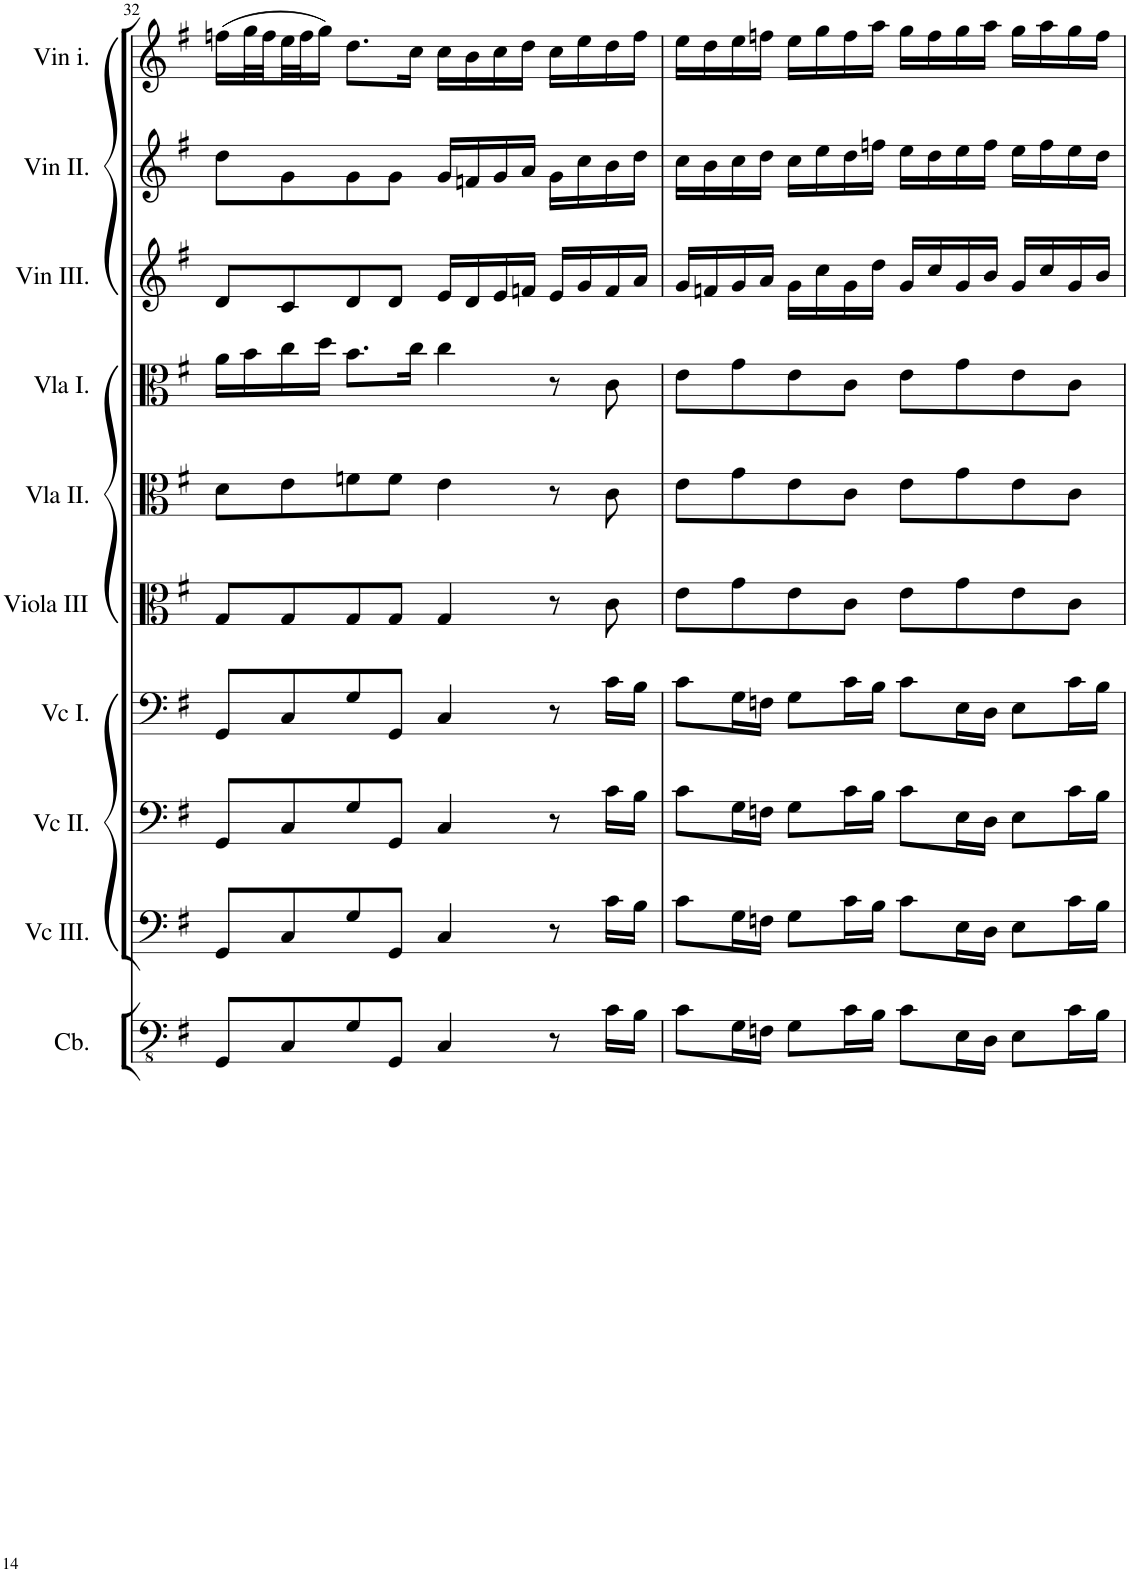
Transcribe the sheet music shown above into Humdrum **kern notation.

**kern	**kern	**kern	**kern	**kern	**kern	**kern	**kern	**kern	**kern
*part10	*part9	*part8	*part7	*part6	*part5	*part4	*part3	*part2	*part1
*staff10	*staff9	*staff8	*staff7	*staff6	*staff5	*staff4	*staff3	*staff2	*staff1
*I"Contrabass	*I"Violoncello III	*I"Violoncello II	*I"Violoncello I	*I"Viola III	*I"Viola II	*I"Viola I	*I"Violin III	*I"Violin II	*I"Violin I
*I'Cb.	*I'Vc III.	*I'Vc II.	*I'Vc I.	*I'Viola III	*I'Vla II.	*I'Vla I.	*I'Vin III.	*I'Vin II.	*I'Vin i.
!!LO:PB:g=z
*clefFv4	*clefF4	*clefF4	*clefF4	*clefC3	*clefC3	*clefC3	*clefG2	*clefG2	*clefG2
*ITrd7c12	*	*	*	*	*	*	*	*	*
*k[f#]	*k[f#]	*k[f#]	*k[f#]	*k[f#]	*k[f#]	*k[f#]	*k[f#]	*k[f#]	*k[f#]
*M4/4	*M4/4	*M4/4	*M4/4	*M4/4	*M4/4	*M4/4	*M4/4	*M4/4	*M4/4
=32	=32	=32	=32	=32	=32	=32	=32	=32	=32
8GGG/L	8GG/L	8GG/L	8GG/L	8G/L	8d\L	16a\LL	8d/L	8dd\L	(16ffn\LL
.	.	.	.	.	.	16b\	.	.	32gg\L
.	.	.	.	.	.	.	.	.	32ff\
8CC/	8C/	8C/	8C/	8G/	8e\	16cc\	8c/	8g\	32ee\
.	.	.	.	.	.	.	.	.	32ff\J
.	.	.	.	.	.	16dd\JJ	.	.	16gg\JJ)
8GG/	8G/	8G/	8G/	8G/	8fn\	8.b\L	8d/	8g\	8.dd\L
8GGG/J	8GG/J	8GG/J	8GG/J	8G/J	8f\J	.	8d/J	8g\J	.
.	.	.	.	.	.	16cc\Jk	.	.	16cc\Jk
4CC/	4C/	4C/	4C/	4G/	4e\	4cc\	16e/LL	16g/LL	16cc\LL
.	.	.	.	.	.	.	16d/	16fn/	16b\
.	.	.	.	.	.	.	16e/	16g/	16cc\
.	.	.	.	.	.	.	16fn/JJ	16a/JJ	16dd\JJ
8r	8r	8r	8r	8r	8r	8r	16e/LL	16g\LL	16cc\LL
.	.	.	.	.	.	.	16g/	16cc\	16ee\
16C\LL	16c\LL	16c\LL	16c\LL	8c\	8c\	8c\	16f/	16b\	16dd\
16BB\JJ	16B\JJ	16B\JJ	16B\JJ	.	.	.	16a/JJ	16dd\JJ	16ff\JJ
=33	=33	=33	=33	=33	=33	=33	=33	=33	=33
8C\L	8c\L	8c\L	8c\L	8e\L	8e\L	8e\L	16g/LL	16cc\LL	16ee\LL
.	.	.	.	.	.	.	16fn/	16b\	16dd\
16GG\L	16G\L	16G\L	16G\L	8g\	8g\	8g\	16g/	16cc\	16ee\
16FFn\JJ	16Fn\JJ	16Fn\JJ	16Fn\JJ	.	.	.	16a/JJ	16dd\JJ	16ffn\JJ
8GG\L	8G\L	8G\L	8G\L	8e\	8e\	8e\	16g\LL	16cc\LL	16ee\LL
.	.	.	.	.	.	.	16cc\	16ee\	16gg\
16C\L	16c\L	16c\L	16c\L	8c\J	8c\J	8c\J	16g\	16dd\	16ff\
16BB\JJ	16B\JJ	16B\JJ	16B\JJ	.	.	.	16dd\JJ	16ffn\JJ	16aa\JJ
8C\L	8c\L	8c\L	8c\L	8e\L	8e\L	8e\L	16g/LL	16ee\LL	16gg\LL
.	.	.	.	.	.	.	16cc/	16dd\	16ff\
16EE\L	16E\L	16E\L	16E\L	8g\	8g\	8g\	16g/	16ee\	16gg\
16DD\JJ	16D\JJ	16D\JJ	16D\JJ	.	.	.	16b/JJ	16ff\JJ	16aa\JJ
8EE\L	8E\L	8E\L	8E\L	8e\	8e\	8e\	16g/LL	16ee\LL	16gg\LL
.	.	.	.	.	.	.	16cc/	16ff\	16aa\
16C\L	16c\L	16c\L	16c\L	8c\J	8c\J	8c\J	16g/	16ee\	16gg\
16BB\JJ	16B\JJ	16B\JJ	16B\JJ	.	.	.	16b/JJ	16dd\JJ	16ff\JJ
=	=	=	=	=	=	=	=	=	=
*-	*-	*-	*-	*-	*-	*-	*-	*-	*-
